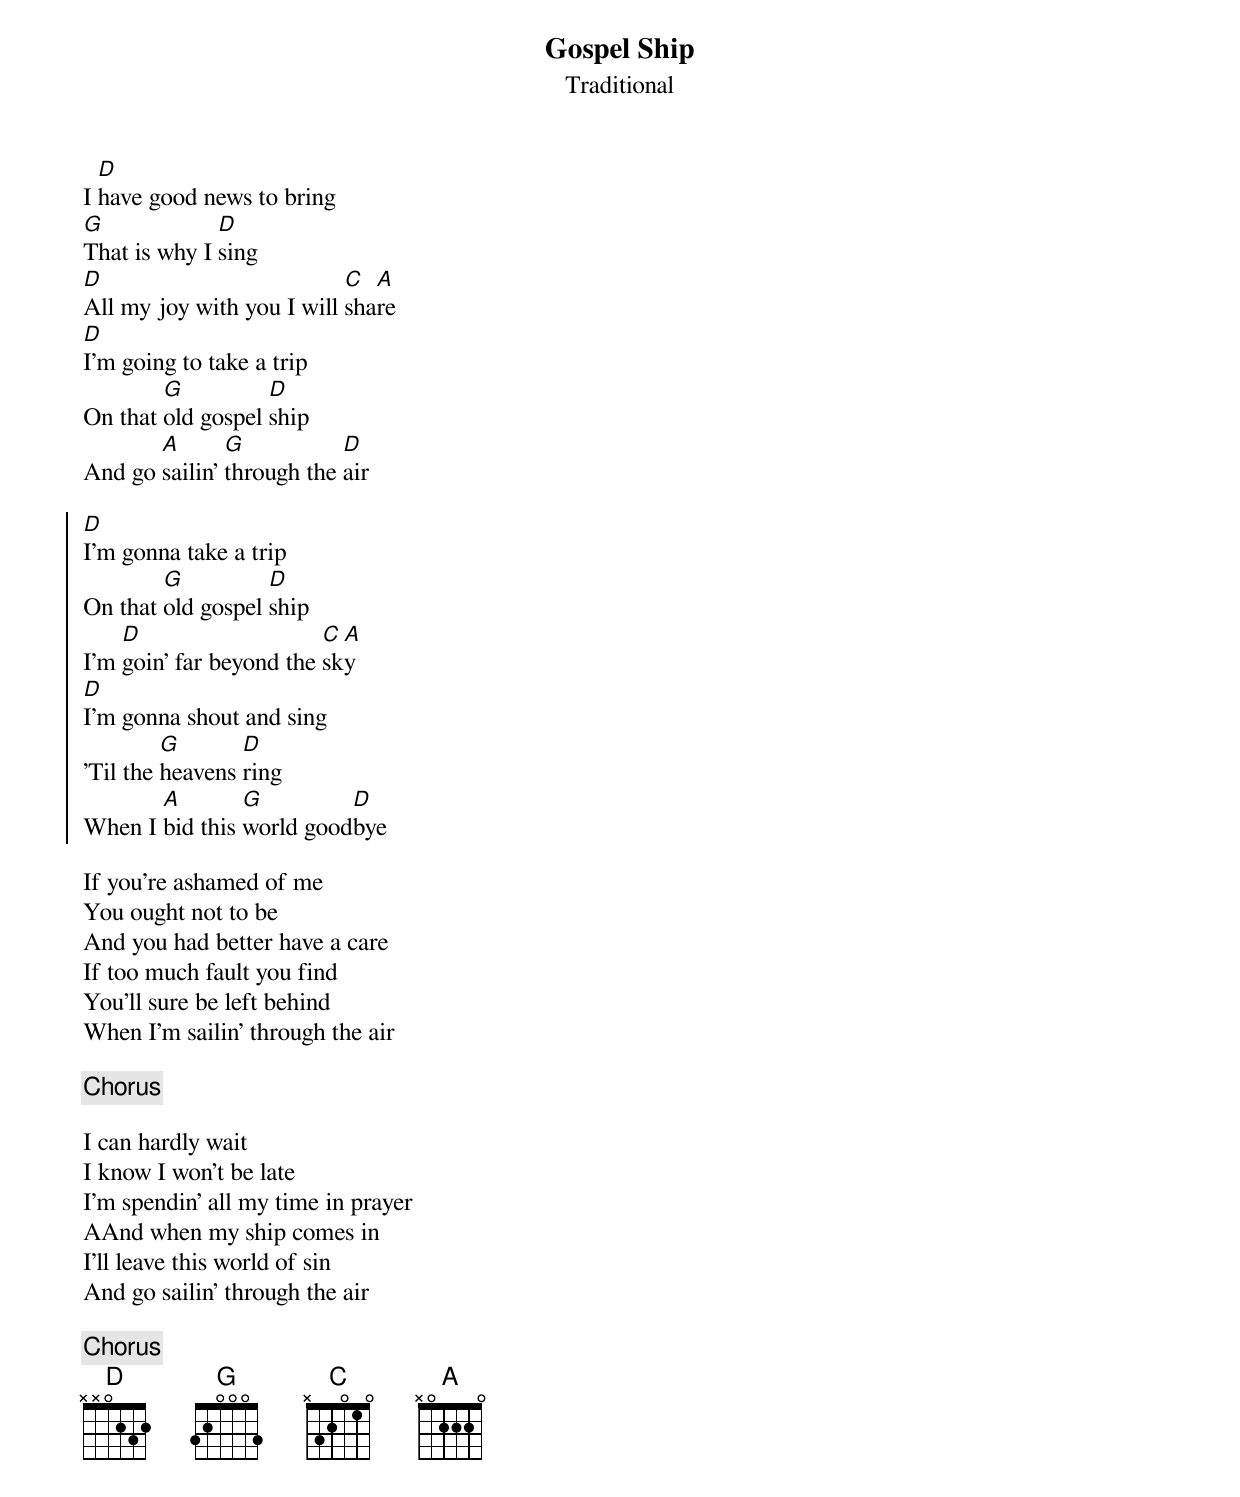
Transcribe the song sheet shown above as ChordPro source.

{t:Gospel Ship}
{st:Traditional}

I [D]have good news to bring
[G]That is why I [D]sing
[D]All my joy with you I will [C]sha[A]re
[D]I'm going to take a trip
On that [G]old gospel [D]ship
And go [A]sailin' [G]through the [D]air

{soc}
[D]I'm gonna take a trip
On that [G]old gospel [D]ship
I'm [D]goin' far beyond the [C]sk[A]y
[D]I'm gonna shout and sing
'Til the [G]heavens [D]ring
When I [A]bid this [G]world good[D]bye
{eoc}

If you're ashamed of me
You ought not to be
And you had better have a care
If too much fault you find
You'll sure be left behind
When I'm sailin' through the air

{c:Chorus}

I can hardly wait
I know I won't be late
I'm spendin' all my time in prayer
AAnd when my ship comes in
I'll leave this world of sin
And go sailin' through the air

{c:Chorus}
